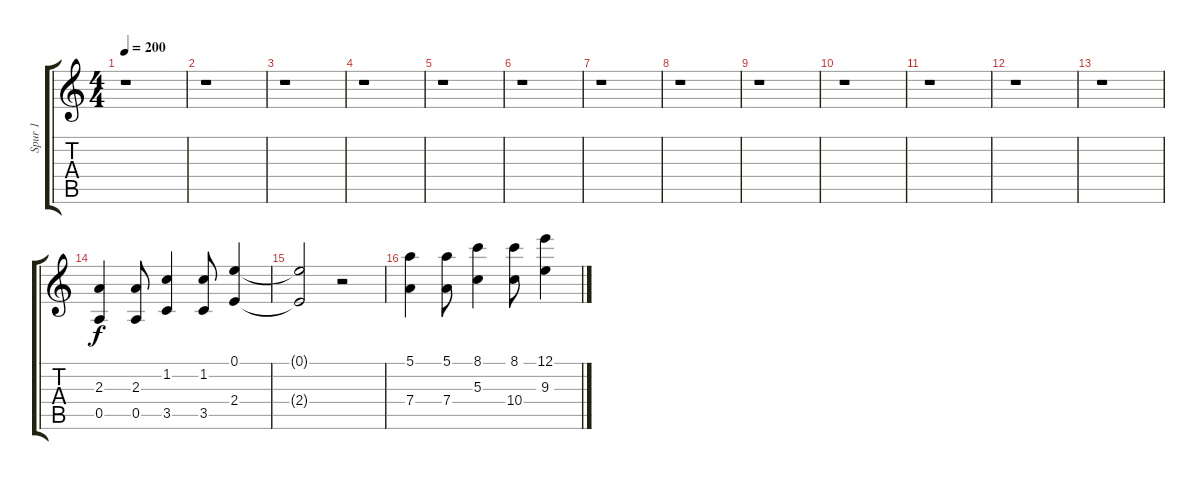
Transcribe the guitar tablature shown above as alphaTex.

\track ("Spur 1" "Spur 1") {instrument overdrivenguitar}
\staff {score tabs}
\tuning (E4 B3 G3 D3 A2 E2) {hide}
\ts (4 4)
\tempo 200
\clef g2
\ks c
r.1{dy f} |
r.1 |
r.1 |
r.1 |
r.1 |
r.1 |
r.1 |
r.1 |
r.1 |
r.1 |
r.1 |
r.1 |
r.1 |
(2.3 0.5).4{volume 11} (2.3 0.5).8 (1.2 3.5).4 (1.2 3.5).8 (0.1 2.4).4 |
(0.1{t} 2.4{t}).2 r.2 |
(5.1 7.4).4 (5.1 7.4).8 (8.1 5.3).4 (8.1 10.4).8 (12.1 9.3).4
